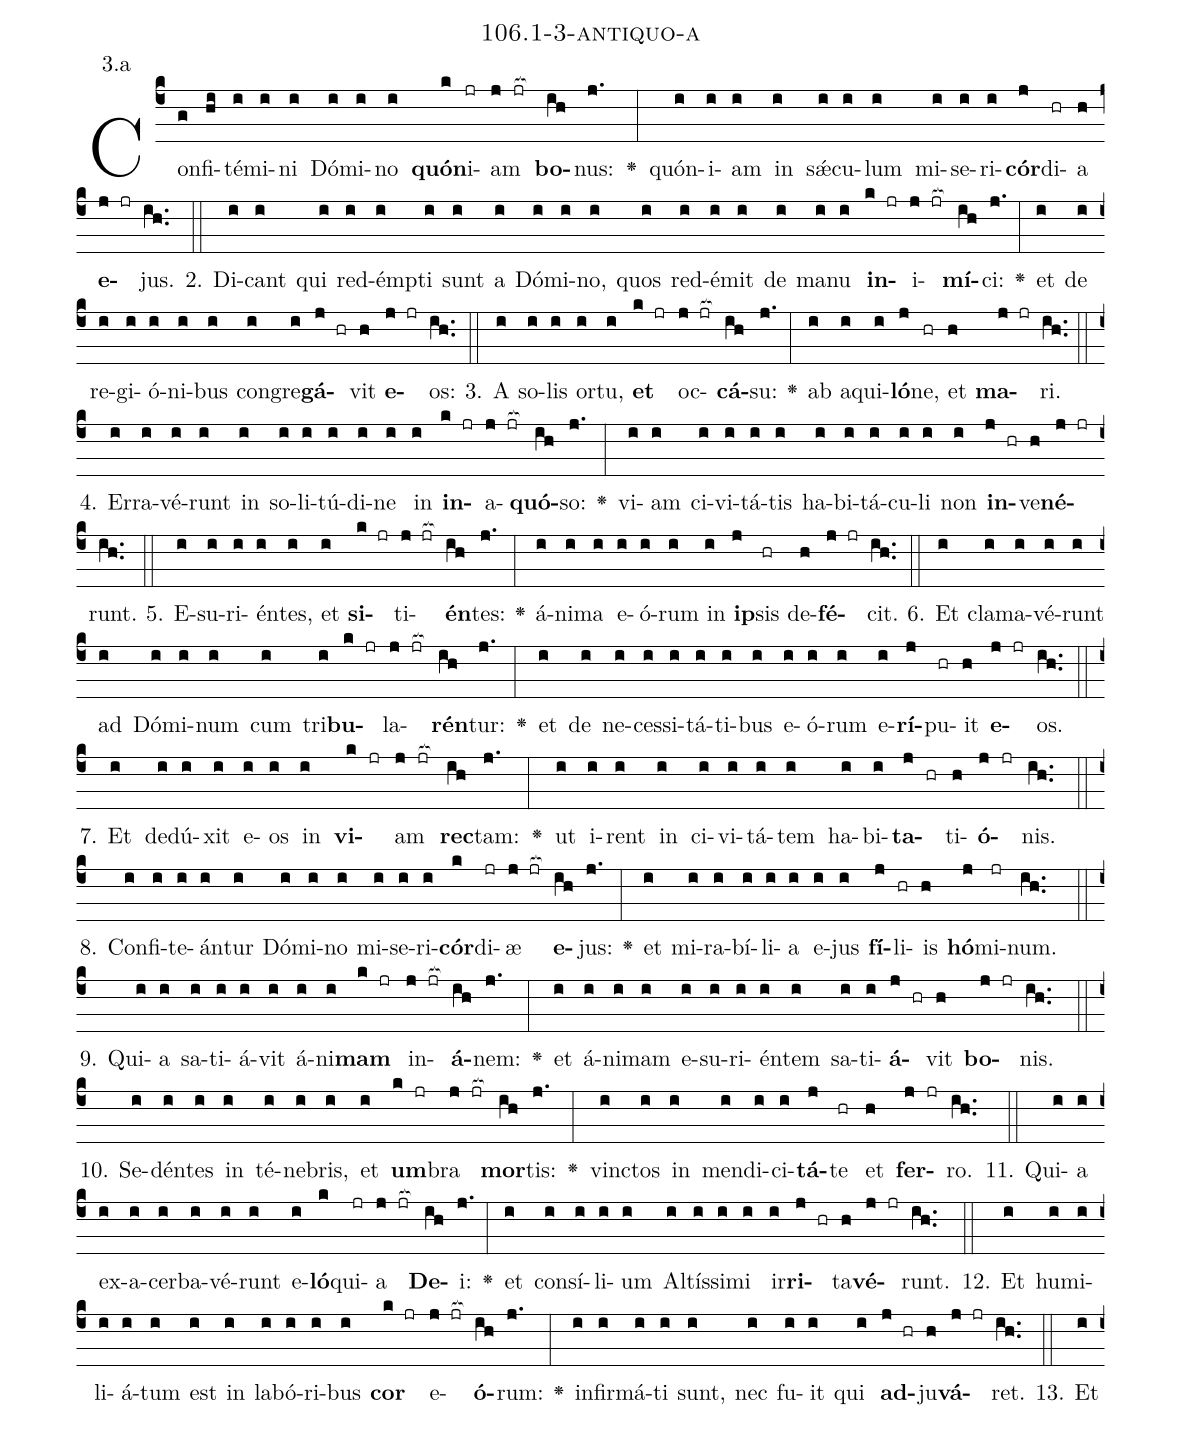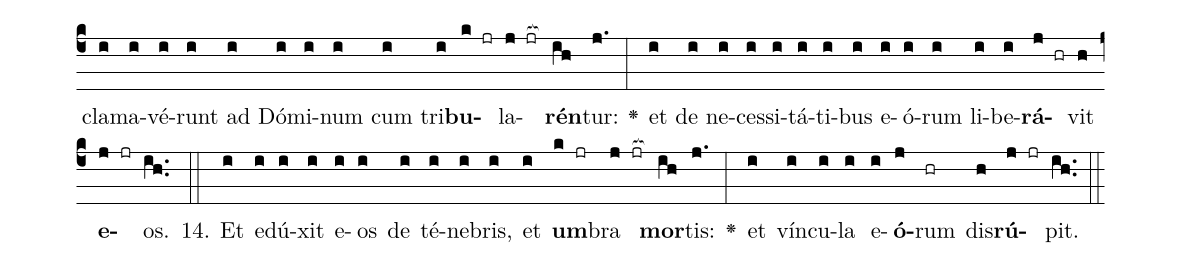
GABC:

name: 106.1-3-antiquo-a;
annotation: 3.a;
%%
(c4)Con(g)fi(hi)té(i)mi(i)ni(i) Dó(i)mi(i)no(i) <b>quón</b>(k)i(jr)am(j jr[ocb:1{]) <b>bo</b>(ih[ocb:0}])nus:(j.) <v>\greheightstar</v>(:) quón(i)i(i)am(i) in(i) sǽ(i)cu(i)lum(i) mi(i)se(i)ri(i)<b>cór</b>(j)di(hr)a(h) <b>e</b>(j jr)jus.(ih..) (::)
2. Di(i)cant(i) qui(i) red(i)émp(i)ti(i) sunt(i) a(i) Dó(i)mi(i)no,(i) quos(i) red(i)é(i)mit(i) de(i) ma(i)nu(i) <b>in</b>(k jr)i(j jr[ocb:1{])<b>mí</b>(ih[ocb:0}])ci:(j.) <v>\greheightstar</v>(:) et(i) de(i) re(i)gi(i)ó(i)ni(i)bus(i) con(i)gre(i)<b>gá</b>(j hr)vit(h) <b>e</b>(j jr)os:(ih..) (::)
3. A(i) so(i)lis(i) or(i)tu,(i) <b>et</b>(k jr) oc(j jr[ocb:1{])<b>cá</b>(ih[ocb:0}])su:(j.) <v>\greheightstar</v>(:) ab(i) a(i)qui(i)<b>ló</b>(j)ne,(hr) et(h) <b>ma</b>(j jr)ri.(ih..) (::)
4. Er(i)ra(i)vé(i)runt(i) in(i) so(i)li(i)tú(i)di(i)ne(i) in(i) <b>in</b>(k jr)a(j jr[ocb:1{])<b>quó</b>(ih[ocb:0}])so:(j.) <v>\greheightstar</v>(:) vi(i)am(i) ci(i)vi(i)tá(i)tis(i) ha(i)bi(i)tá(i)cu(i)li(i) non(i) <b>in</b>(j hr)ve(h)<b>né</b>(j jr)runt.(ih..) (::)
5. E(i)su(i)ri(i)én(i)tes,(i) et(i) <b>si</b>(k jr)ti(j jr[ocb:1{])<b>én</b>(ih[ocb:0}])tes:(j.) <v>\greheightstar</v>(:) á(i)ni(i)ma(i) e(i)ó(i)rum(i) in(i) <b>ip</b>(j)sis(hr) de(h)<b>fé</b>(j jr)cit.(ih..) (::)
6. Et(i) cla(i)ma(i)vé(i)runt(i) ad(i) Dó(i)mi(i)num(i) cum(i) tri(i)<b>bu</b>(k jr)la(j jr[ocb:1{])<b>rén</b>(ih[ocb:0}])tur:(j.) <v>\greheightstar</v>(:) et(i) de(i) ne(i)ces(i)si(i)tá(i)ti(i)bus(i) e(i)ó(i)rum(i) e(i)<b>rí</b>(j)pu(hr)it(h) <b>e</b>(j jr)os.(ih..) (::)
7. Et(i) de(i)dú(i)xit(i) e(i)os(i) in(i) <b>vi</b>(k jr)am(j jr[ocb:1{]) <b>rec</b>(ih[ocb:0}])tam:(j.) <v>\greheightstar</v>(:) ut(i) i(i)rent(i) in(i) ci(i)vi(i)tá(i)tem(i) ha(i)bi(i)<b>ta</b>(j hr)ti(h)<b>ó</b>(j jr)nis.(ih..) (::)
8. Con(i)fi(i)te(i)án(i)tur(i) Dó(i)mi(i)no(i) mi(i)se(i)ri(i)<b>cór</b>(k)di(jr)æ(j jr[ocb:1{]) <b>e</b>(ih[ocb:0}])jus:(j.) <v>\greheightstar</v>(:) et(i) mi(i)ra(i)bí(i)li(i)a(i) e(i)jus(i) <b>fí</b>(j)li(hr)is(h) <b>hó</b>(j)mi(jr)num.(ih..) (::)
9. Qui(i)a(i) sa(i)ti(i)á(i)vit(i) á(i)ni(i)<b>mam</b>(k jr) in(j jr[ocb:1{])<b>á</b>(ih[ocb:0}])nem:(j.) <v>\greheightstar</v>(:) et(i) á(i)ni(i)mam(i) e(i)su(i)ri(i)én(i)tem(i) sa(i)ti(i)<b>á</b>(j hr)vit(h) <b>bo</b>(j jr)nis.(ih..) (::)
10. Se(i)dén(i)tes(i) in(i) té(i)ne(i)bris,(i) et(i) <b>um</b>(k jr)bra(j jr[ocb:1{]) <b>mor</b>(ih[ocb:0}])tis:(j.) <v>\greheightstar</v>(:) vinc(i)tos(i) in(i) men(i)di(i)ci(i)<b>tá</b>(j)te(hr) et(h) <b>fer</b>(j jr)ro.(ih..) (::)
11. Qui(i)a(i) ex(i)a(i)cer(i)ba(i)vé(i)runt(i) e(i)<b>ló</b>(k)qui(jr)a(j jr[ocb:1{]) <b>De</b>(ih[ocb:0}])i:(j.) <v>\greheightstar</v>(:) et(i) con(i)sí(i)li(i)um(i) Al(i)tís(i)si(i)mi(i) ir(i)<b>ri</b>(j hr)ta(h)<b>vé</b>(j jr)runt.(ih..) (::)
12. Et(i) hu(i)mi(i)li(i)á(i)tum(i) est(i) in(i) la(i)bó(i)ri(i)bus(i) <b>cor</b>(k jr) e(j jr[ocb:1{])<b>ó</b>(ih[ocb:0}])rum:(j.) <v>\greheightstar</v>(:) in(i)fir(i)má(i)ti(i) sunt,(i) nec(i) fu(i)it(i) qui(i) <b>ad</b>(j hr)ju(h)<b>vá</b>(j jr)ret.(ih..) (::)
13. Et(i) cla(i)ma(i)vé(i)runt(i) ad(i) Dó(i)mi(i)num(i) cum(i) tri(i)<b>bu</b>(k jr)la(j jr[ocb:1{])<b>rén</b>(ih[ocb:0}])tur:(j.) <v>\greheightstar</v>(:) et(i) de(i) ne(i)ces(i)si(i)tá(i)ti(i)bus(i) e(i)ó(i)rum(i) li(i)be(i)<b>rá</b>(j hr)vit(h) <b>e</b>(j jr)os.(ih..) (::)
14. Et(i) e(i)dú(i)xit(i) e(i)os(i) de(i) té(i)ne(i)bris,(i) et(i) <b>um</b>(k jr)bra(j jr[ocb:1{]) <b>mor</b>(ih[ocb:0}])tis:(j.) <v>\greheightstar</v>(:) et(i) vín(i)cu(i)la(i) e(i)<b>ó</b>(j)rum(hr) dis(h)<b>rú</b>(j jr)pit.(ih..) (::)
